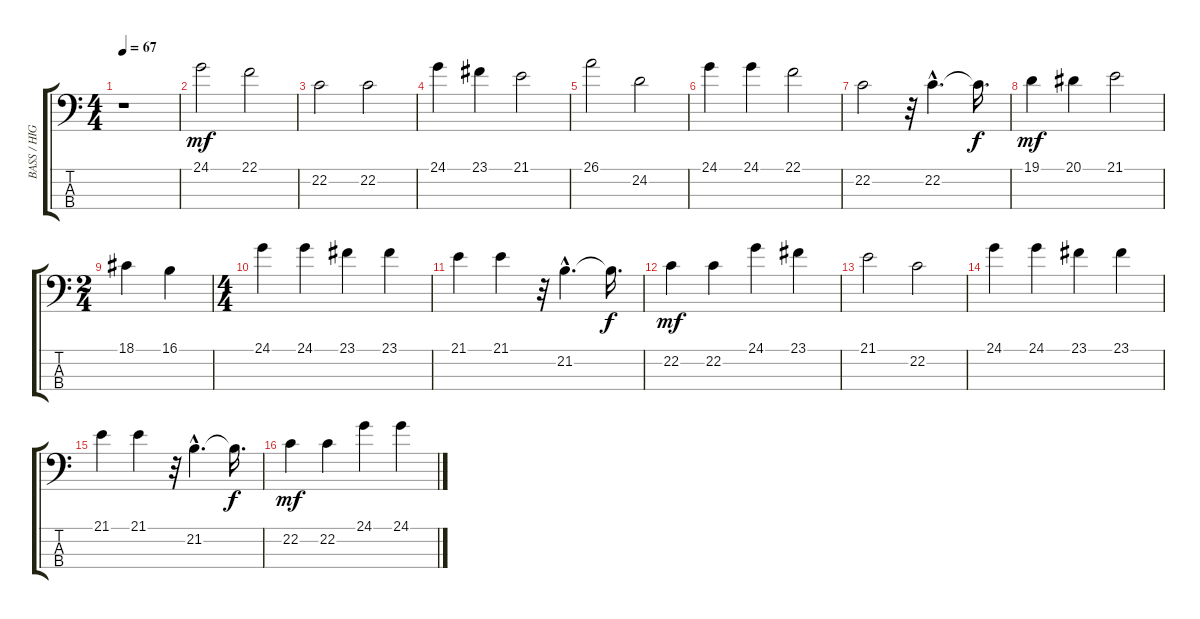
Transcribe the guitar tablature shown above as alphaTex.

\track ("BASS / HIGH" "BASS / HIG") {instrument pad7halo}
\staff {score tabs}
\tuning (G2 D2 A1 E1) {hide}
\ts (4 4)
\tempo 67
\clef f4
\ks c
r.1{dy mf instrument pad7halo} |
24.1.2 22.1.2 |
22.2.2 22.2.2 |
24.1.4 23.1.4 21.1.2 |
26.1.2 24.2.2 |
24.1.4 24.1.4 22.1.2 |
22.2.2 r.32 22.2{hac}.4{d} 22.2{t}.16{d dy f} |
19.1.4{dy mf} 20.1.4 21.1.2 |
\ts (2 4)
18.1.4 16.1.4 |
\ts (4 4)
24.1.4 24.1.4 23.1.4 23.1.4 |
21.1.4 21.1.4 r.32 21.2{hac}.4{d} 21.2{t}.16{d dy f} |
22.2.4{dy mf} 22.2.4 24.1.4 23.1.4 |
21.1.2 22.2.2 |
24.1.4 24.1.4 23.1.4 23.1.4 |
21.1.4 21.1.4 r.32 21.2{hac}.4{d} 21.2{t}.16{d dy f} |
22.2.4{dy mf} 22.2.4 24.1.4 24.1.4
